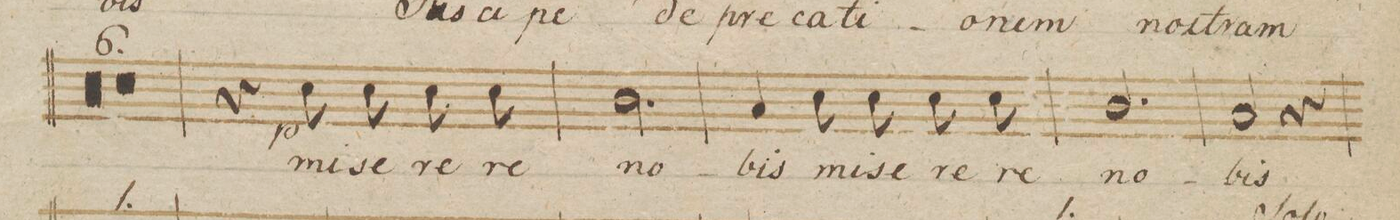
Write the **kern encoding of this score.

**kern	**text	**dynam
*I"Canto	*	*
*clefC1	*	*
*k[b-e-]	*	*
*met(c)	*	*
*M3/4	*	*
0.r	.	.
=97	=97	=97
=98	=98	=98
=99	=99	=99
=100	=100	=100
1.r	.	.
=101	=101	=101
=102	=102	=102
4r	.	.
8a\	mi-	p
8a\	-se-	.
8a\	-re-	.
8a\	-re	.
=103	=103	=103
2.g\	no-	.
=104	=104	=104
4f/	-bis	.
8a\	mi-	.
8a\	-se-	.
8a\	-re-	.
8a\	-re	.
=105	=105	=105
2.g/	no-	.
=106	=106	=106
2f/	-bis	.
4r	.	.
=107	=107	=107
*-	*-	*-
